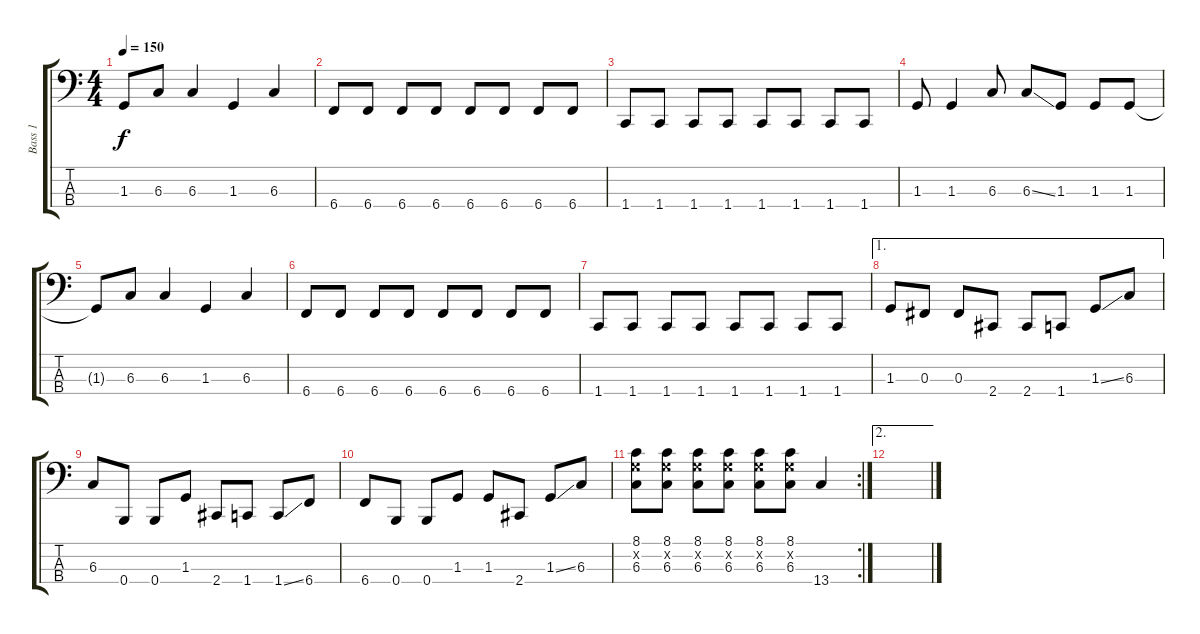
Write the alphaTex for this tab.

\track ("Bass 1" "Bass 1") {instrument electricbasspick}
\staff {score tabs}
\tuning (E2 B1 Gb1 B0) {hide}
\ts (4 4)
\tempo 150
\clef f4
\ks c
1.3{t}.8{dy f} 6.3.8 6.3.4 1.3.4 6.3.4 |
6.4.8 6.4.8 6.4.8 6.4.8 6.4.8 6.4.8 6.4.8 6.4.8 |
1.4.8 1.4.8 1.4.8 1.4.8 1.4.8 1.4.8 1.4.8 1.4.8 |
1.3.8 1.3.4 6.3.8 6.3{ss}.8 1.3.8 1.3.8 1.3.8 |
1.3{t}.8 6.3.8 6.3.4 1.3.4 6.3.4 |
6.4.8 6.4.8 6.4.8 6.4.8 6.4.8 6.4.8 6.4.8 6.4.8 |
1.4.8 1.4.8 1.4.8 1.4.8 1.4.8 1.4.8 1.4.8 1.4.8 |
\ae 1
1.3.8 0.3.8 0.3.8 2.4.8 2.4.8 1.4.8 1.3{ss}.8 6.3.8 |
6.3.8 0.4.8 0.4.8 1.3.8 2.4.8 1.4.8 1.4{ss}.8 6.4.8 |
6.4.8 0.4.8 0.4.8 1.3.8 1.3.8 2.4.8 1.3{ss}.8 6.3.8 |
\rc 2
(8.1 8.2{x} 6.3).8 (8.1 8.2{x} 6.3).8 (8.1 8.2{x} 6.3).8 (8.1 8.2{x} 6.3).8 (8.1 8.2{x} 6.3).8 (8.1 8.2{x} 6.3).8 13.4.4 |
\ae 2
